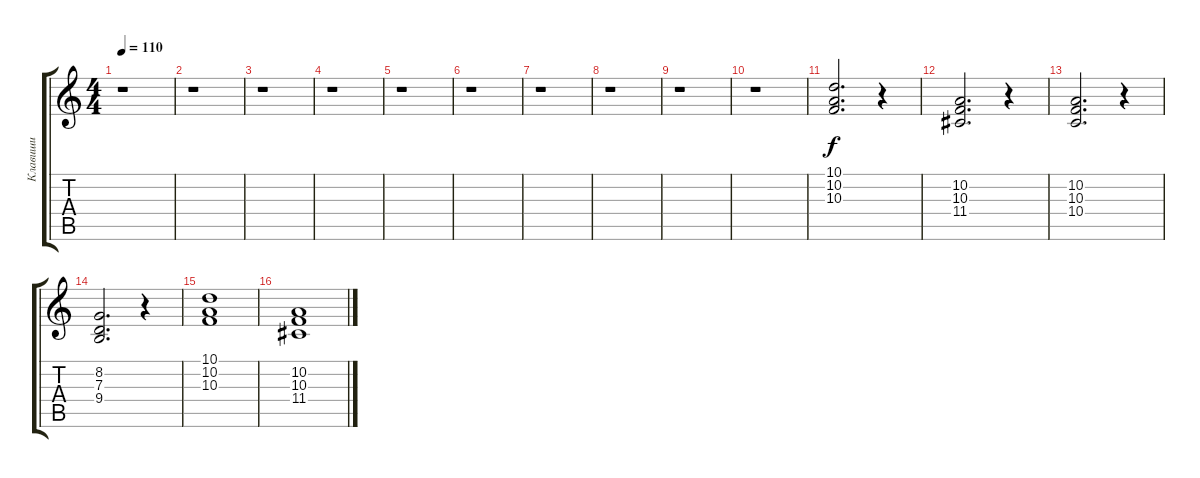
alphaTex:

\track ("Клавиши" "Клавиши") {instrument choiraahs}
\staff {score tabs}
\tuning (E4 B3 G3 D3 A2 E2) {hide}
\ts (4 4)
\tempo 110
\clef g2
\ks c
r.1{dy f} |
r.1 |
r.1 |
r.1 |
r.1 |
r.1 |
r.1 |
r.1 |
r.1 |
r.1 |
(10.1 10.2 10.3).2{d} r.4 |
(10.2 10.3 11.4).2{d} r.4 |
(10.2 10.3 10.4).2{d} r.4 |
(8.2 7.3 9.4).2{d} r.4 |
(10.1 10.2 10.3).1 |
(10.2 10.3 11.4).1
